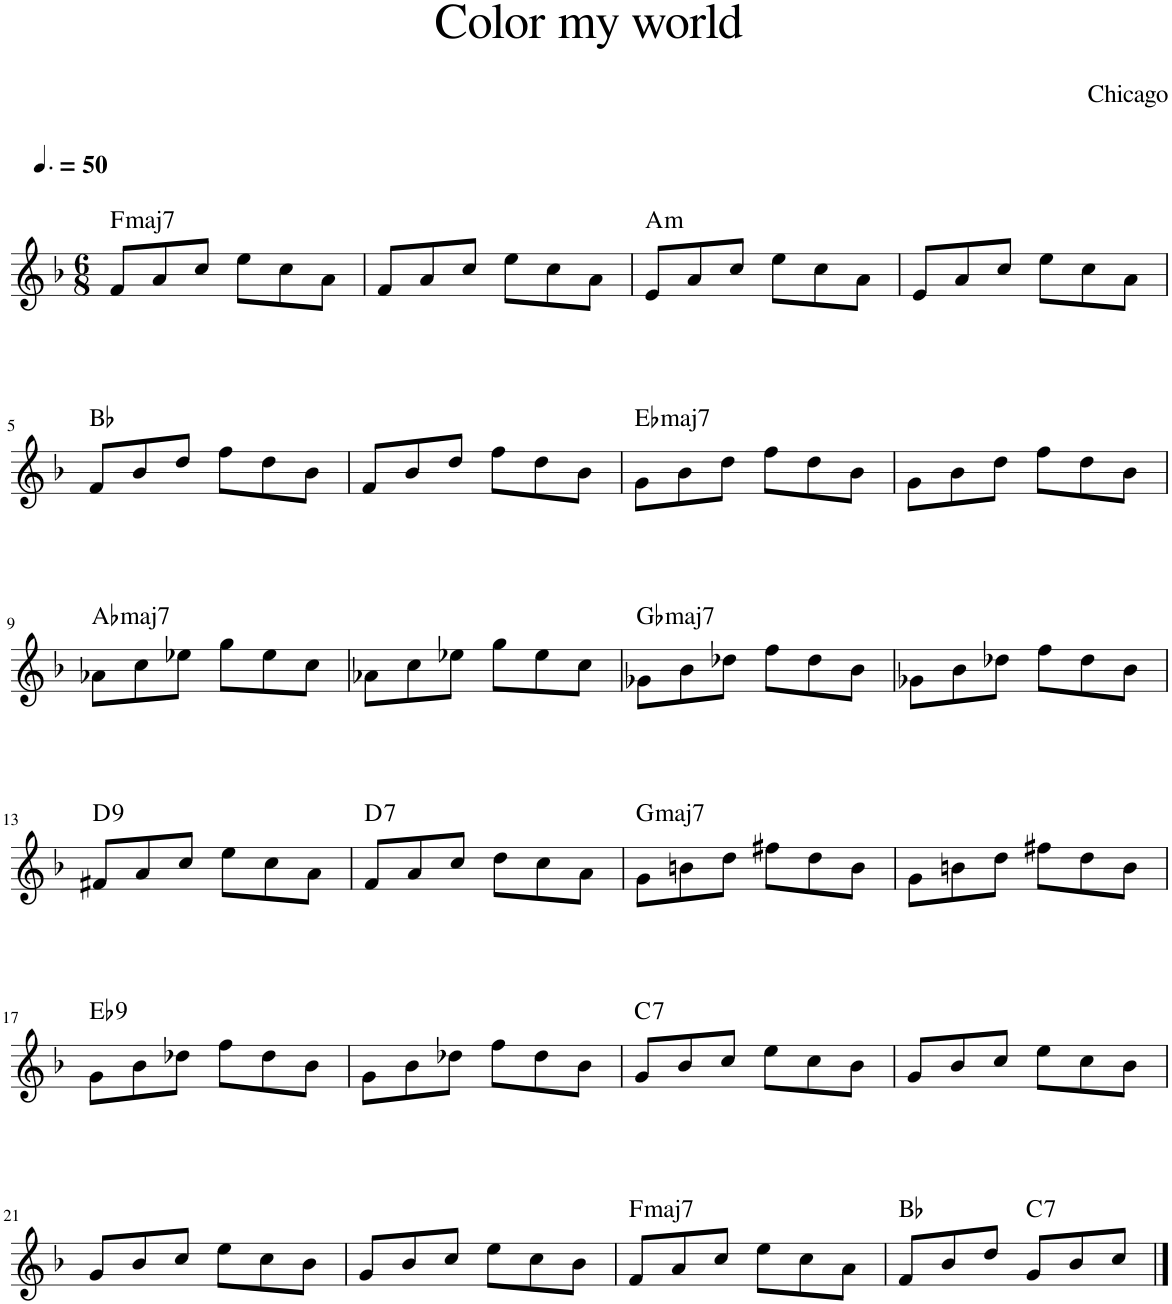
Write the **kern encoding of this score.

**kern	**harte
*part1	*part1
*staff1	*
*I"Piano	*
*I'Pno.	*
*clefG2	*
*k[b-]	*
*M6/8	*
*MM75	*
=1	=1
!	!LO:H:kt=maj7
8f/L	F:maj7
8a/	.
8cc/J	.
8ee\L	.
8cc\	.
8a\J	.
=2	=2
8f/L	.
8a/	.
8cc/J	.
8ee\L	.
8cc\	.
8a\J	.
=3	=3
!	!LO:H:kt=m
8e/L	A:min
8a/	.
8cc/J	.
8ee\L	.
8cc\	.
8a\J	.
=4	=4
8e/L	.
8a/	.
8cc/J	.
8ee\L	.
8cc\	.
8a\J	.
!!LO:LB:g=z
=5	=5
8f/L	Bb:maj
8b-/	.
8dd/J	.
8ff\L	.
8dd\	.
8b-\J	.
=6	=6
8f/L	.
8b-/	.
8dd/J	.
8ff\L	.
8dd\	.
8b-\J	.
=7	=7
!	!LO:H:kt=maj7
8g\L	Eb:maj7
8b-\	.
8dd\J	.
8ff\L	.
8dd\	.
8b-\J	.
=8	=8
8g\L	.
8b-\	.
8dd\J	.
8ff\L	.
8dd\	.
8b-\J	.
!!LO:LB:g=z
=9	=9
!	!LO:H:kt=maj7
8a-X\L	Ab:maj7
8cc\	.
8ee-X\J	.
8gg\L	.
8ee-\	.
8cc\J	.
=10	=10
8a-X\L	.
8cc\	.
8ee-X\J	.
8gg\L	.
8ee-\	.
8cc\J	.
=11	=11
!	!LO:H:kt=maj7
8g-X\L	Gb:maj7
8b-\	.
8dd-X\J	.
8ff\L	.
8dd-\	.
8b-\J	.
=12	=12
8g-X\L	.
8b-\	.
8dd-X\J	.
8ff\L	.
8dd-\	.
8b-\J	.
!!LO:LB:g=z
=13	=13
!	!LO:H:kt=9
8f#X/L	D:9
8a/	.
8cc/J	.
8ee\L	.
8cc\	.
8a\J	.
=14	=14
!	!LO:H:kt=7
8f/L	D:7
8a/	.
8cc/J	.
8dd\L	.
8cc\	.
8a\J	.
=15	=15
!	!LO:H:kt=maj7
8g\L	G:maj7
8bn\	.
8dd\J	.
8ff#X\L	.
8dd\	.
8b\J	.
=16	=16
8g\L	.
8bn\	.
8dd\J	.
8ff#X\L	.
8dd\	.
8b\J	.
!!LO:LB:g=z
=17	=17
!	!LO:H:kt=9
8g\L	Eb:9
8b-\	.
8dd-X\J	.
8ff\L	.
8dd-\	.
8b-\J	.
=18	=18
8g\L	.
8b-\	.
8dd-X\J	.
8ff\L	.
8dd-\	.
8b-\J	.
=19	=19
!	!LO:H:kt=7
8g/L	C:7
8b-/	.
8cc/J	.
8ee\L	.
8cc\	.
8b-\J	.
=20	=20
8g/L	.
8b-/	.
8cc/J	.
8ee\L	.
8cc\	.
8b-\J	.
!!LO:LB:g=z
=21	=21
8g/L	.
8b-/	.
8cc/J	.
8ee\L	.
8cc\	.
8b-\J	.
=22	=22
8g/L	.
8b-/	.
8cc/J	.
8ee\L	.
8cc\	.
8b-\J	.
=23	=23
!	!LO:H:kt=maj7
8f/L	F:maj7
8a/	.
8cc/J	.
8ee\L	.
8cc\	.
8a\J	.
=24	=24
8f/L	Bb:maj
8b-/	.
8dd/J	.
!	!LO:H:kt=7
8g/L	C:7
8b-/	.
8cc/J	.
==	==
*-	*-
